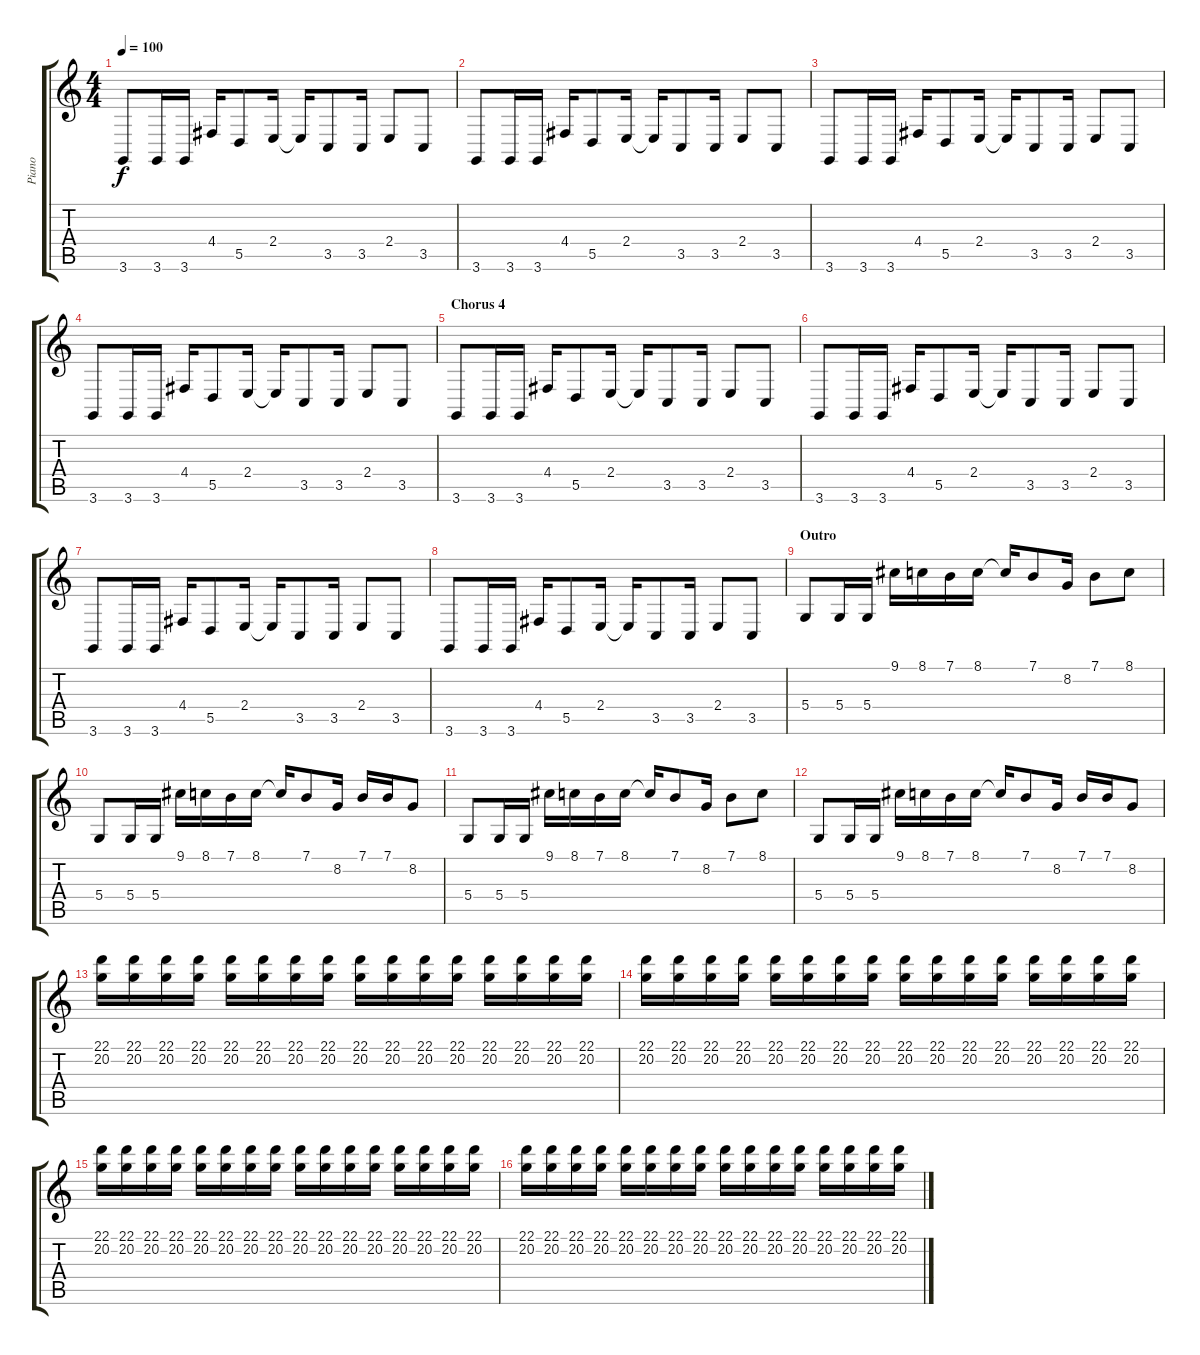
\track ("Piano" "Piano") {instrument brightacousticpiano}
\staff {score tabs}
\tuning (E4 B3 G3 D3 A2 E2) {hide}
\ts (4 4)
\tempo 100
\clef g2
\ks c
3.6.8{dy f} 3.6.16 3.6.16 4.4.16 5.5.8 2.4.16 2.4{t}.16 3.5.8 3.5.16 2.4.8 3.5.8 |
3.6.8 3.6.16 3.6.16 4.4.16 5.5.8 2.4.16 2.4{t}.16 3.5.8 3.5.16 2.4.8 3.5.8 |
3.6.8 3.6.16 3.6.16 4.4.16 5.5.8 2.4.16 2.4{t}.16 3.5.8 3.5.16 2.4.8 3.5.8 |
3.6.8 3.6.16 3.6.16 4.4.16 5.5.8 2.4.16 2.4{t}.16 3.5.8 3.5.16 2.4.8 3.5.8 |
\section ("" "Chorus 4")
3.6.8 3.6.16 3.6.16 4.4.16 5.5.8 2.4.16 2.4{t}.16 3.5.8 3.5.16 2.4.8 3.5.8 |
3.6.8 3.6.16 3.6.16 4.4.16 5.5.8 2.4.16 2.4{t}.16 3.5.8 3.5.16 2.4.8 3.5.8 |
3.6.8 3.6.16 3.6.16 4.4.16 5.5.8 2.4.16 2.4{t}.16 3.5.8 3.5.16 2.4.8 3.5.8 |
3.6.8 3.6.16 3.6.16 4.4.16 5.5.8 2.4.16 2.4{t}.16 3.5.8 3.5.16 2.4.8 3.5.8 |
\section ("" "Outro")
5.4.8 5.4.16 5.4.16 9.1.16 8.1.16 7.1.16 8.1.16 8.1{t}.16 7.1.8 8.2.16 7.1.8 8.1.8 |
5.4.8 5.4.16 5.4.16 9.1.16 8.1.16 7.1.16 8.1.16 8.1{t}.16 7.1.8 8.2.16 7.1.16 7.1.16 8.2.8 |
5.4.8 5.4.16 5.4.16 9.1.16 8.1.16 7.1.16 8.1.16 8.1{t}.16 7.1.8 8.2.16 7.1.8 8.1.8 |
5.4.8 5.4.16 5.4.16 9.1.16 8.1.16 7.1.16 8.1.16 8.1{t}.16 7.1.8 8.2.16 7.1.16 7.1.16 8.2.8 |
(22.1 20.2).16 (22.1 20.2).16 (22.1 20.2).16 (22.1 20.2).16 (22.1 20.2).16 (22.1 20.2).16 (22.1 20.2).16 (22.1 20.2).16 (22.1 20.2).16 (22.1 20.2).16 (22.1 20.2).16 (22.1 20.2).16 (22.1 20.2).16 (22.1 20.2).16 (22.1 20.2).16 (22.1 20.2).16 |
(22.1 20.2).16 (22.1 20.2).16 (22.1 20.2).16 (22.1 20.2).16 (22.1 20.2).16 (22.1 20.2).16 (22.1 20.2).16 (22.1 20.2).16 (22.1 20.2).16 (22.1 20.2).16 (22.1 20.2).16 (22.1 20.2).16 (22.1 20.2).16 (22.1 20.2).16 (22.1 20.2).16 (22.1 20.2).16 |
(22.1 20.2).16 (22.1 20.2).16 (22.1 20.2).16 (22.1 20.2).16 (22.1 20.2).16 (22.1 20.2).16 (22.1 20.2).16 (22.1 20.2).16 (22.1 20.2).16 (22.1 20.2).16 (22.1 20.2).16 (22.1 20.2).16 (22.1 20.2).16 (22.1 20.2).16 (22.1 20.2).16 (22.1 20.2).16 |
(22.1 20.2).16 (22.1 20.2).16 (22.1 20.2).16 (22.1 20.2).16 (22.1 20.2).16 (22.1 20.2).16 (22.1 20.2).16 (22.1 20.2).16 (22.1 20.2).16 (22.1 20.2).16 (22.1 20.2).16 (22.1 20.2).16 (22.1 20.2).16 (22.1 20.2).16 (22.1 20.2).16 (22.1 20.2).16
